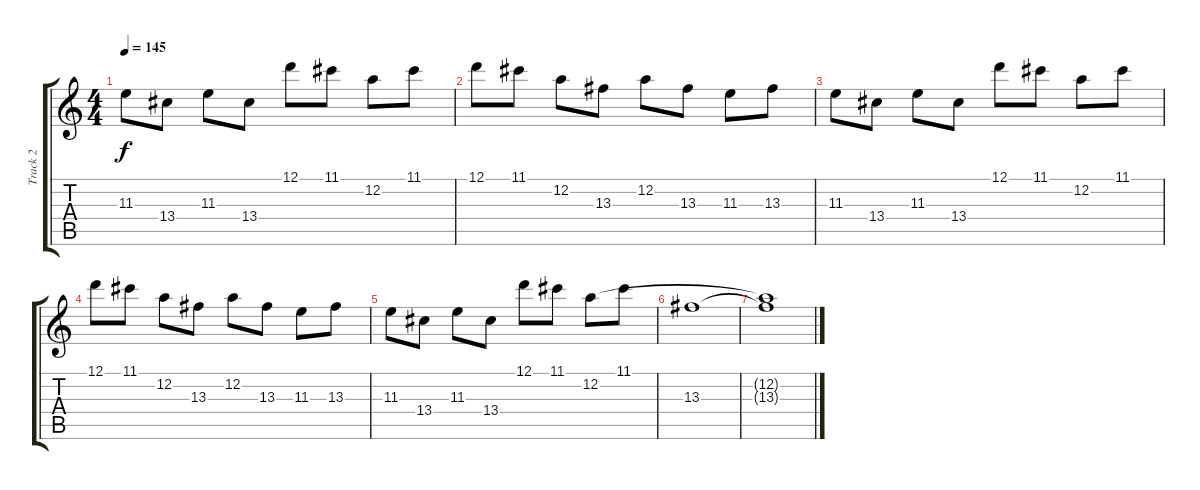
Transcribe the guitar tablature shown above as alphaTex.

\track ("Track 2" "Track 2") {instrument distortionguitar}
\staff {score tabs}
\tuning (D4 A3 F3 C3 G2 C2) {hide}
\ts (4 4)
\tempo 145
\clef g2
\ks c
11.3.8{dy f} 13.4.8 11.3.8 13.4.8 12.1.8 11.1.8 12.2.8 11.1.8 |
12.1.8 11.1.8 12.2.8 13.3.8 12.2.8 13.3.8 11.3.8 13.3.8 |
11.3.8 13.4.8 11.3.8 13.4.8 12.1.8 11.1.8 12.2.8 11.1.8 |
12.1.8 11.1.8 12.2.8 13.3.8 12.2.8 13.3.8 11.3.8 13.3.8 |
11.3.8 13.4.8 11.3.8 13.4.8 12.1.8 11.1.8 12.2.8 11.1.8 |
13.3.1 |
(12.2{t} 13.3{t}).1
